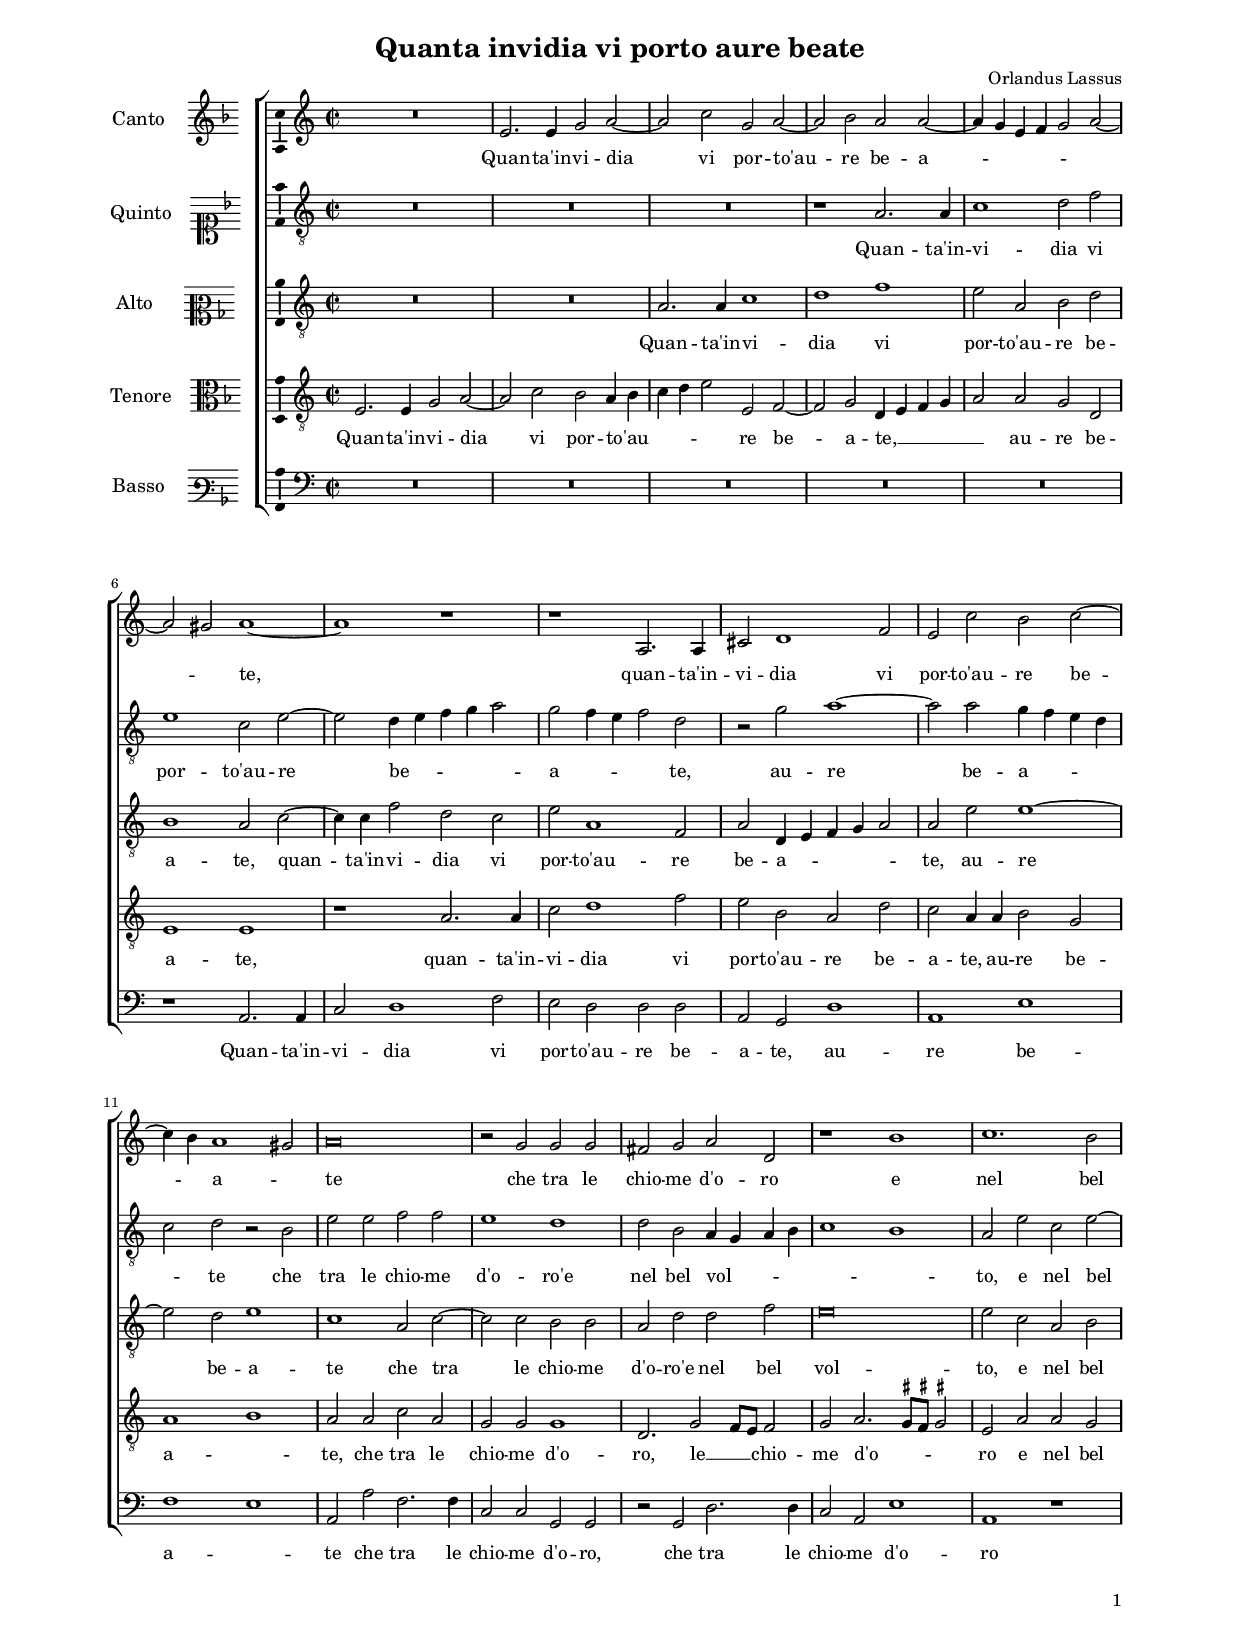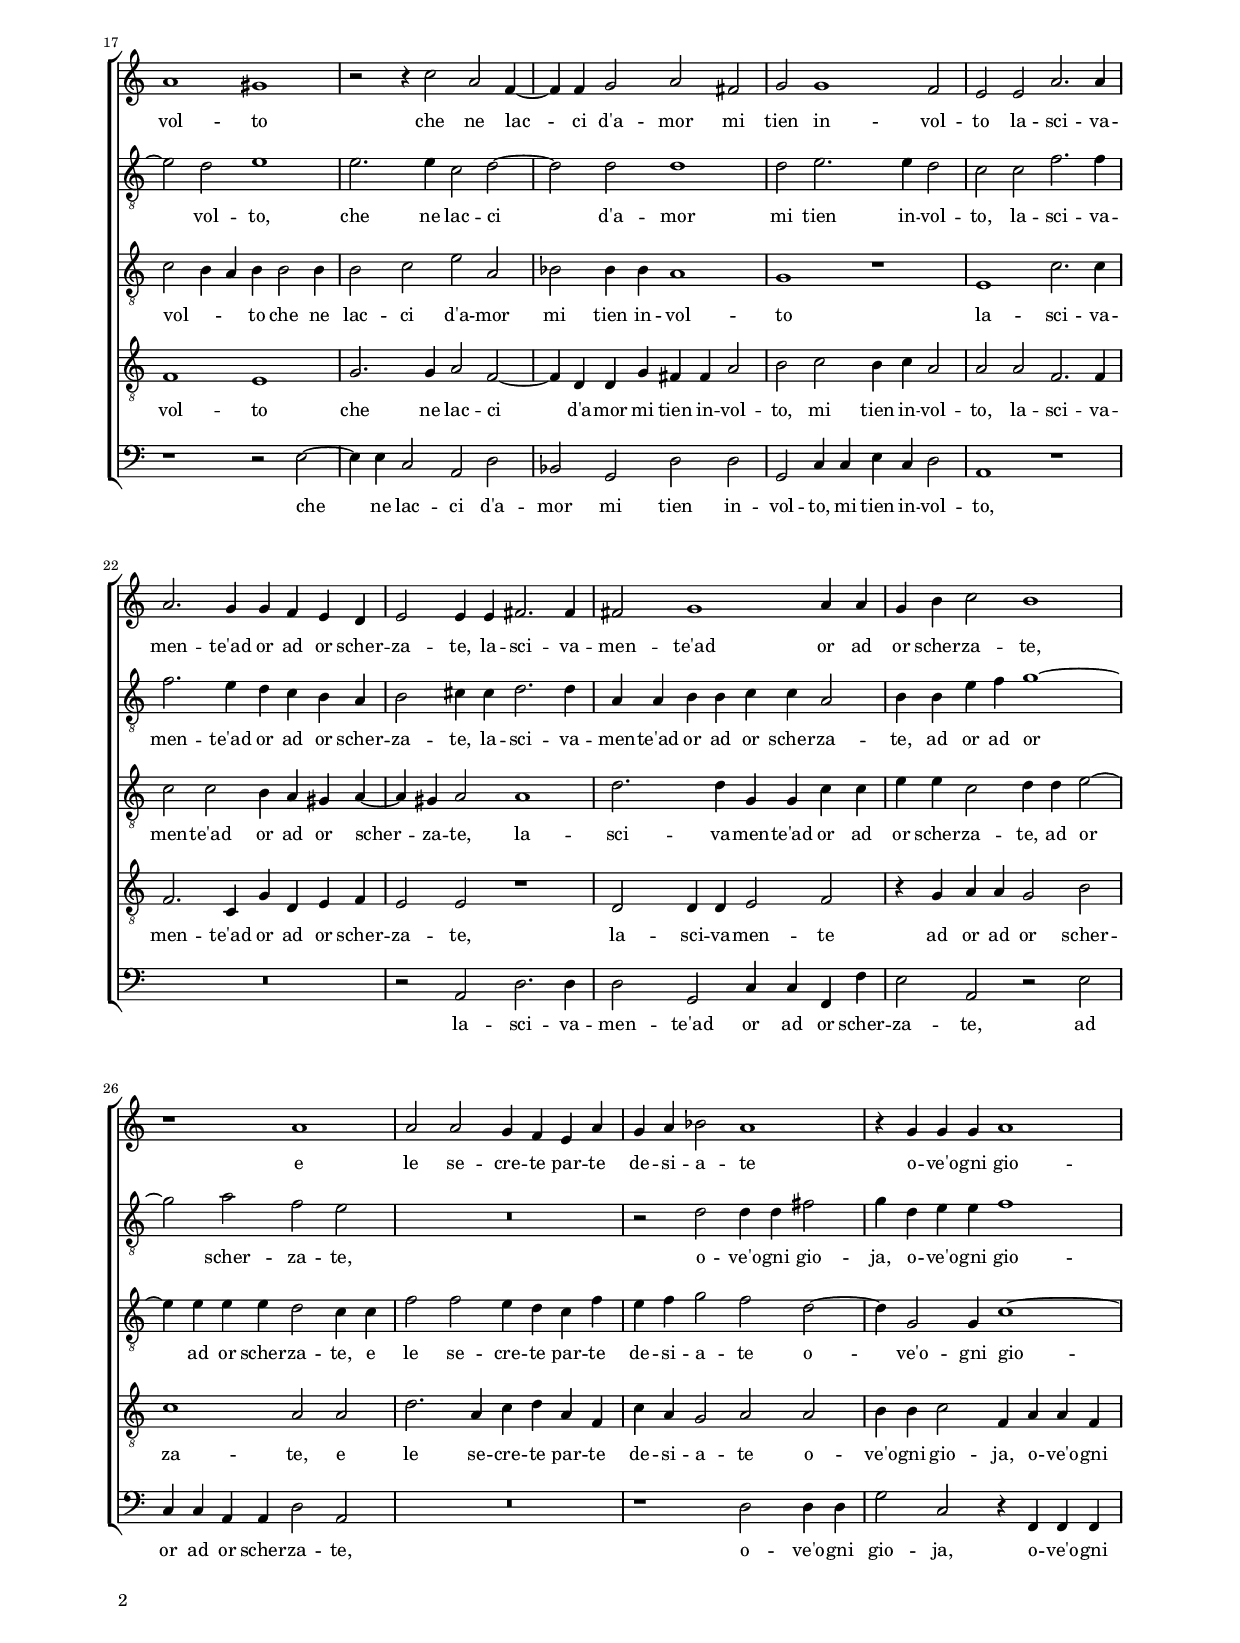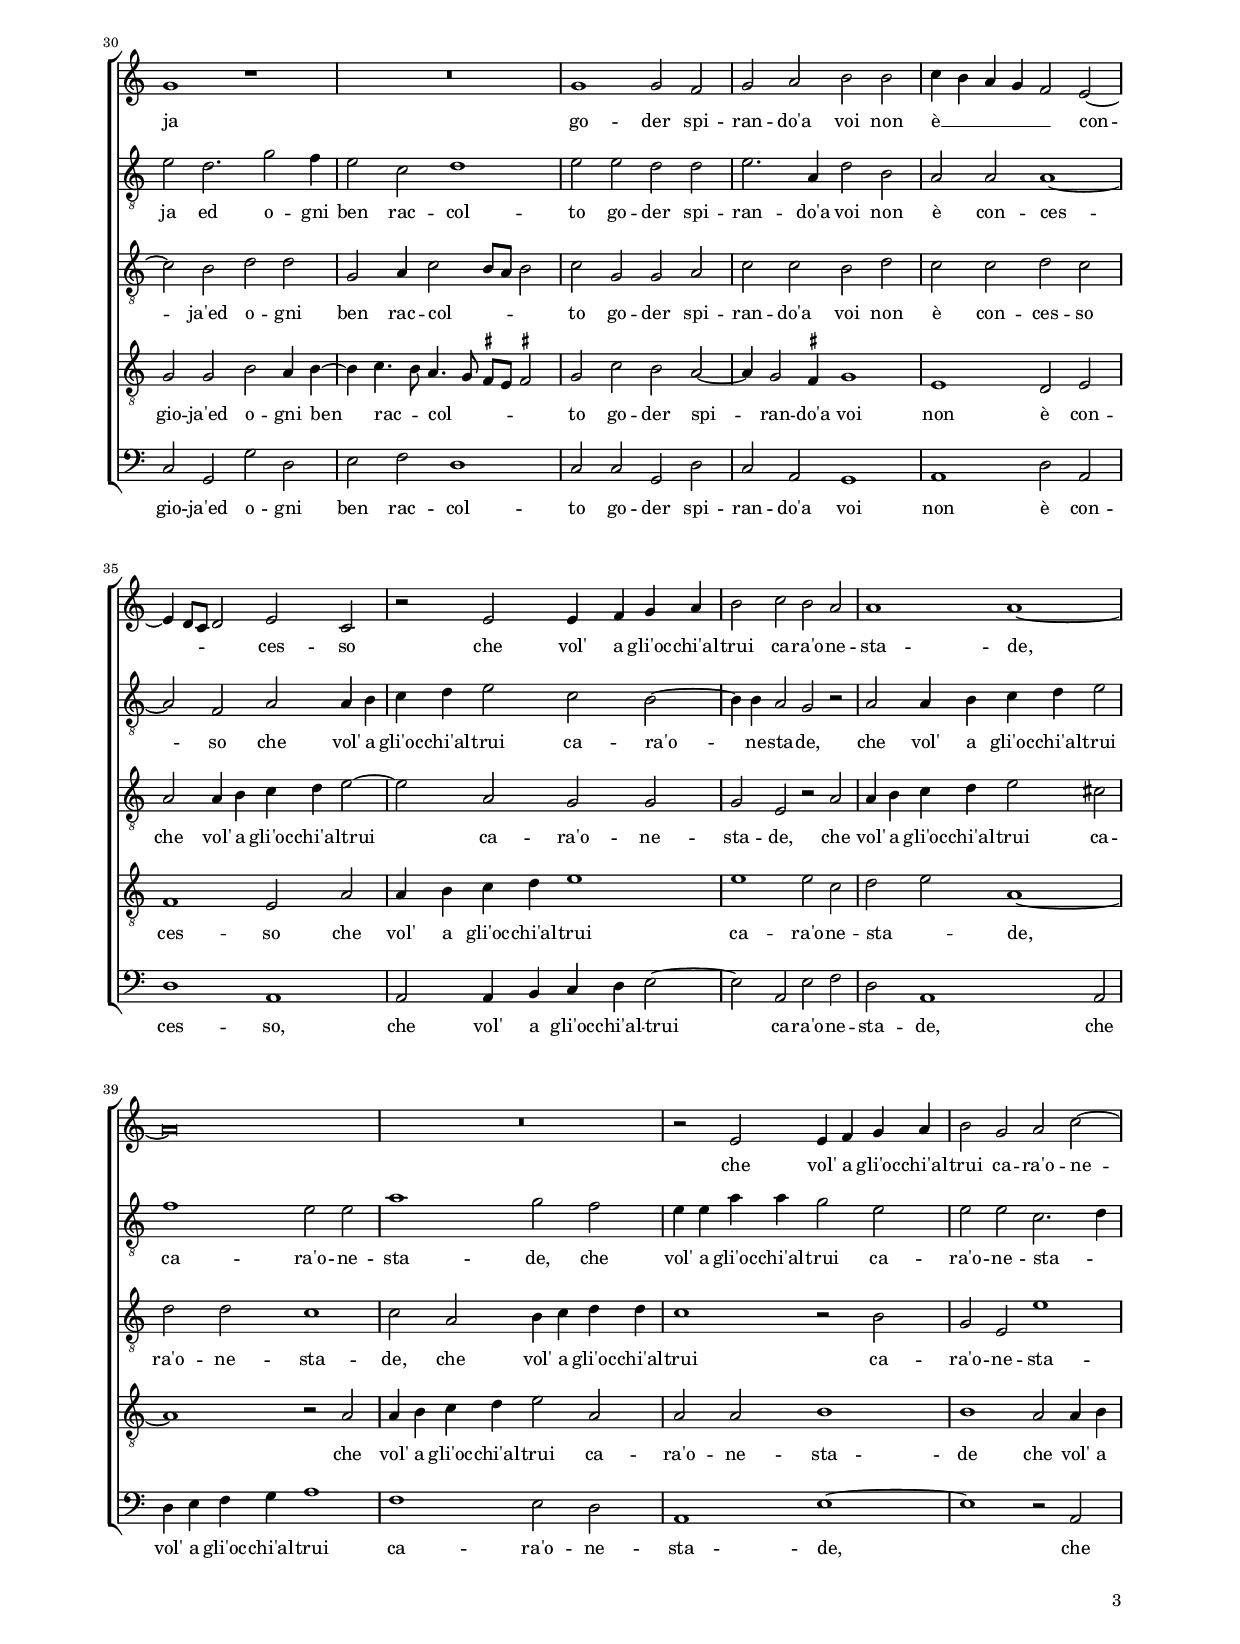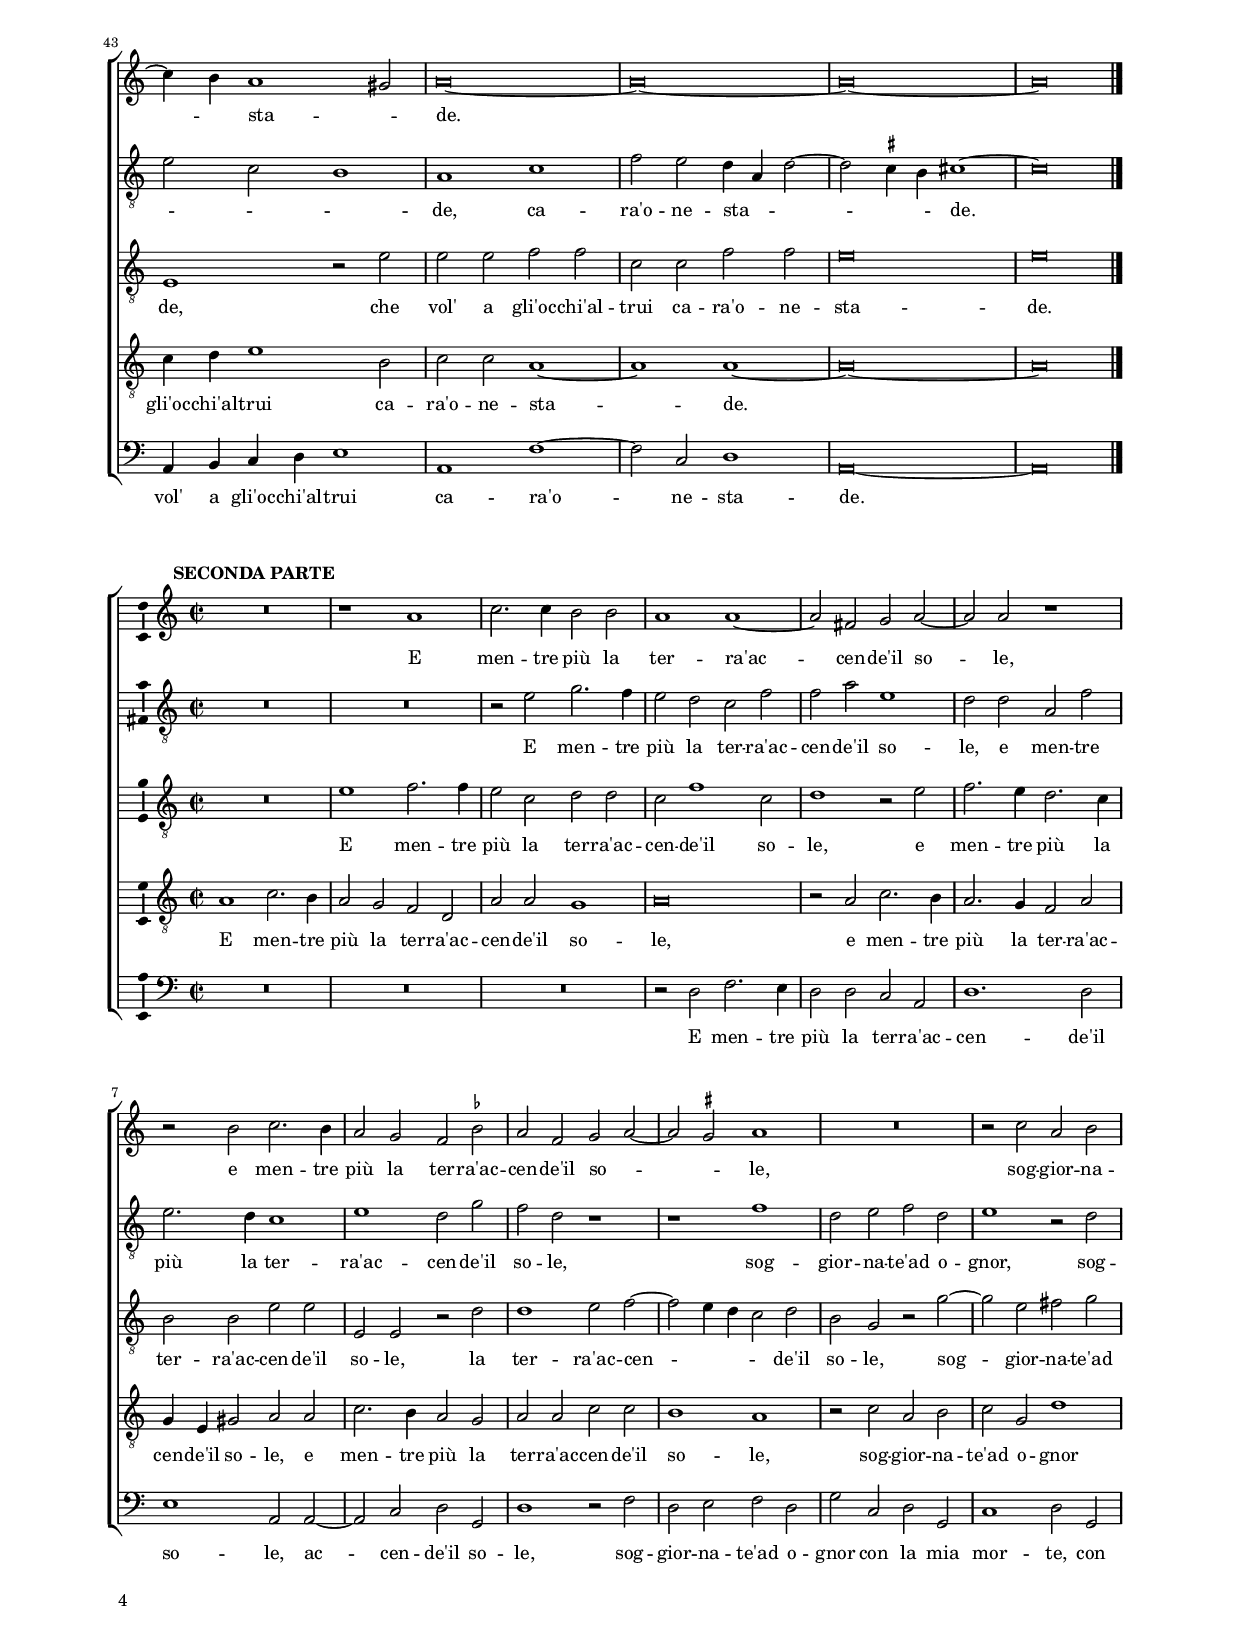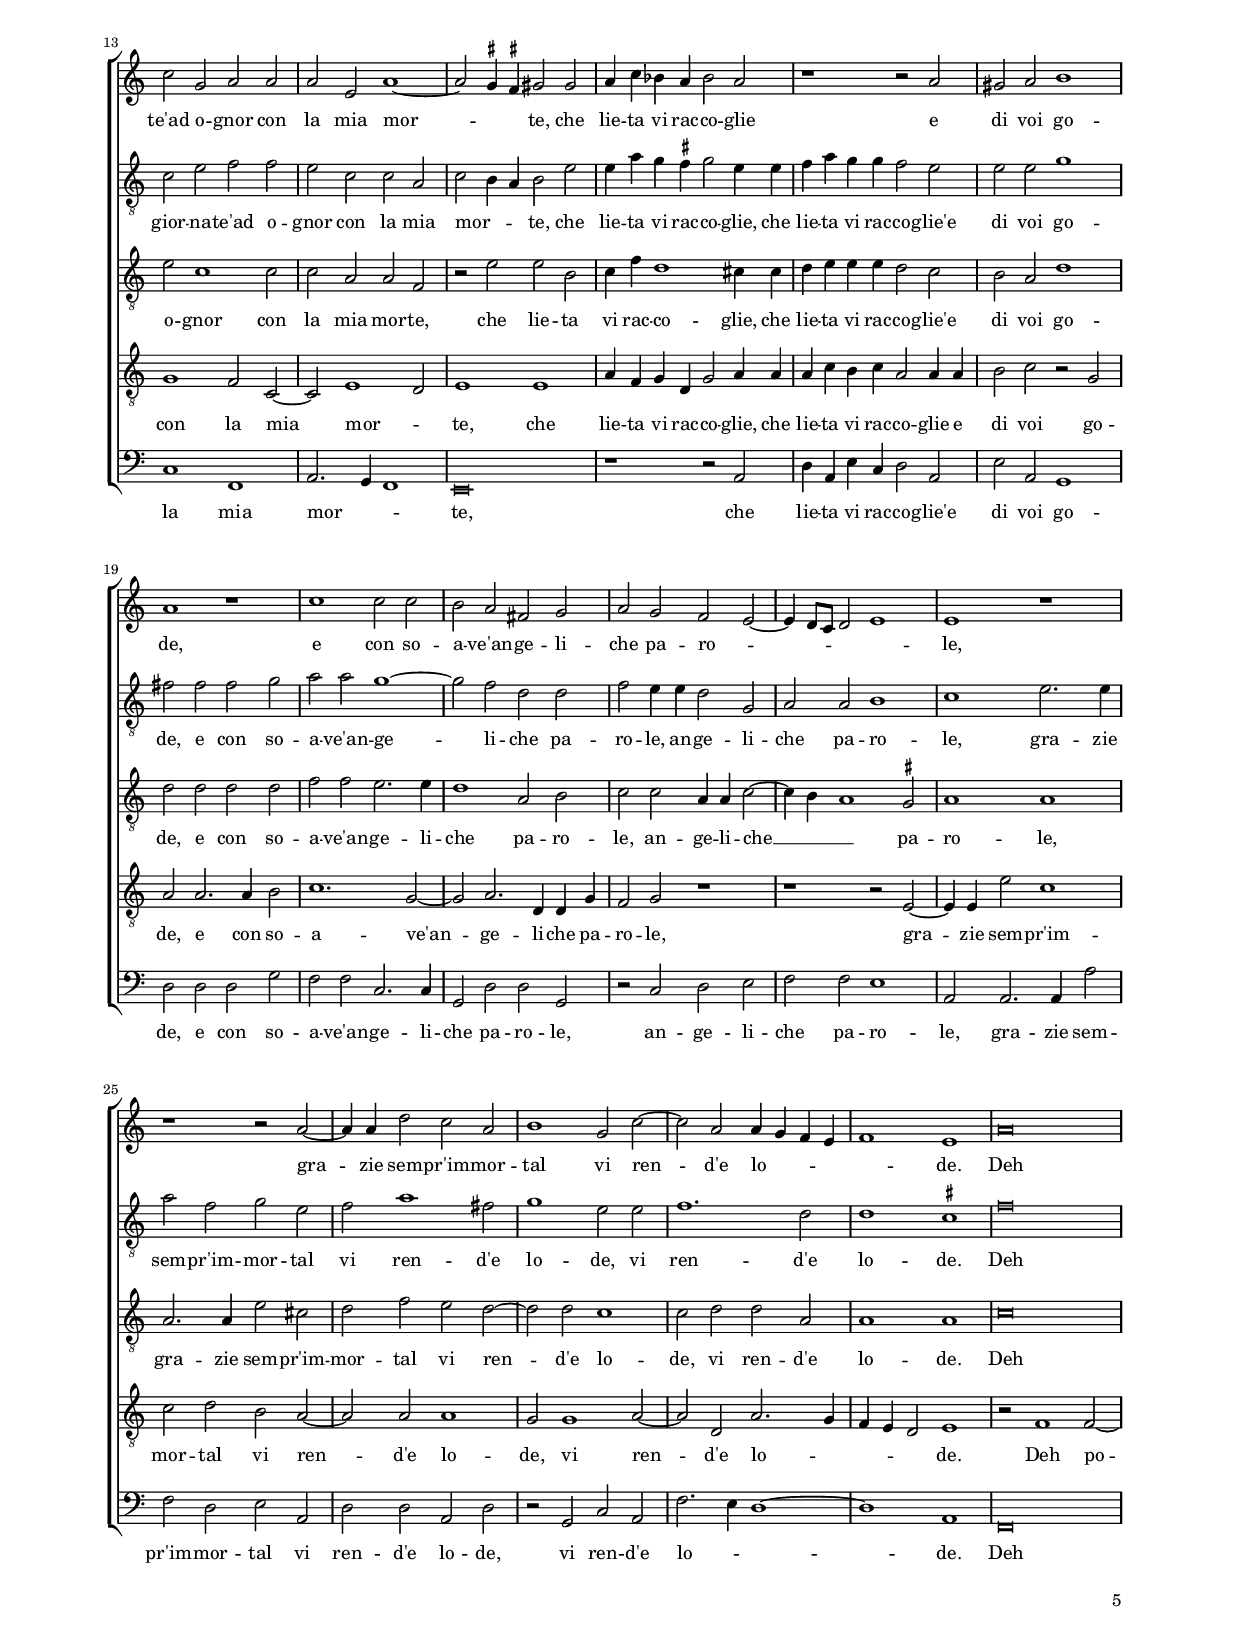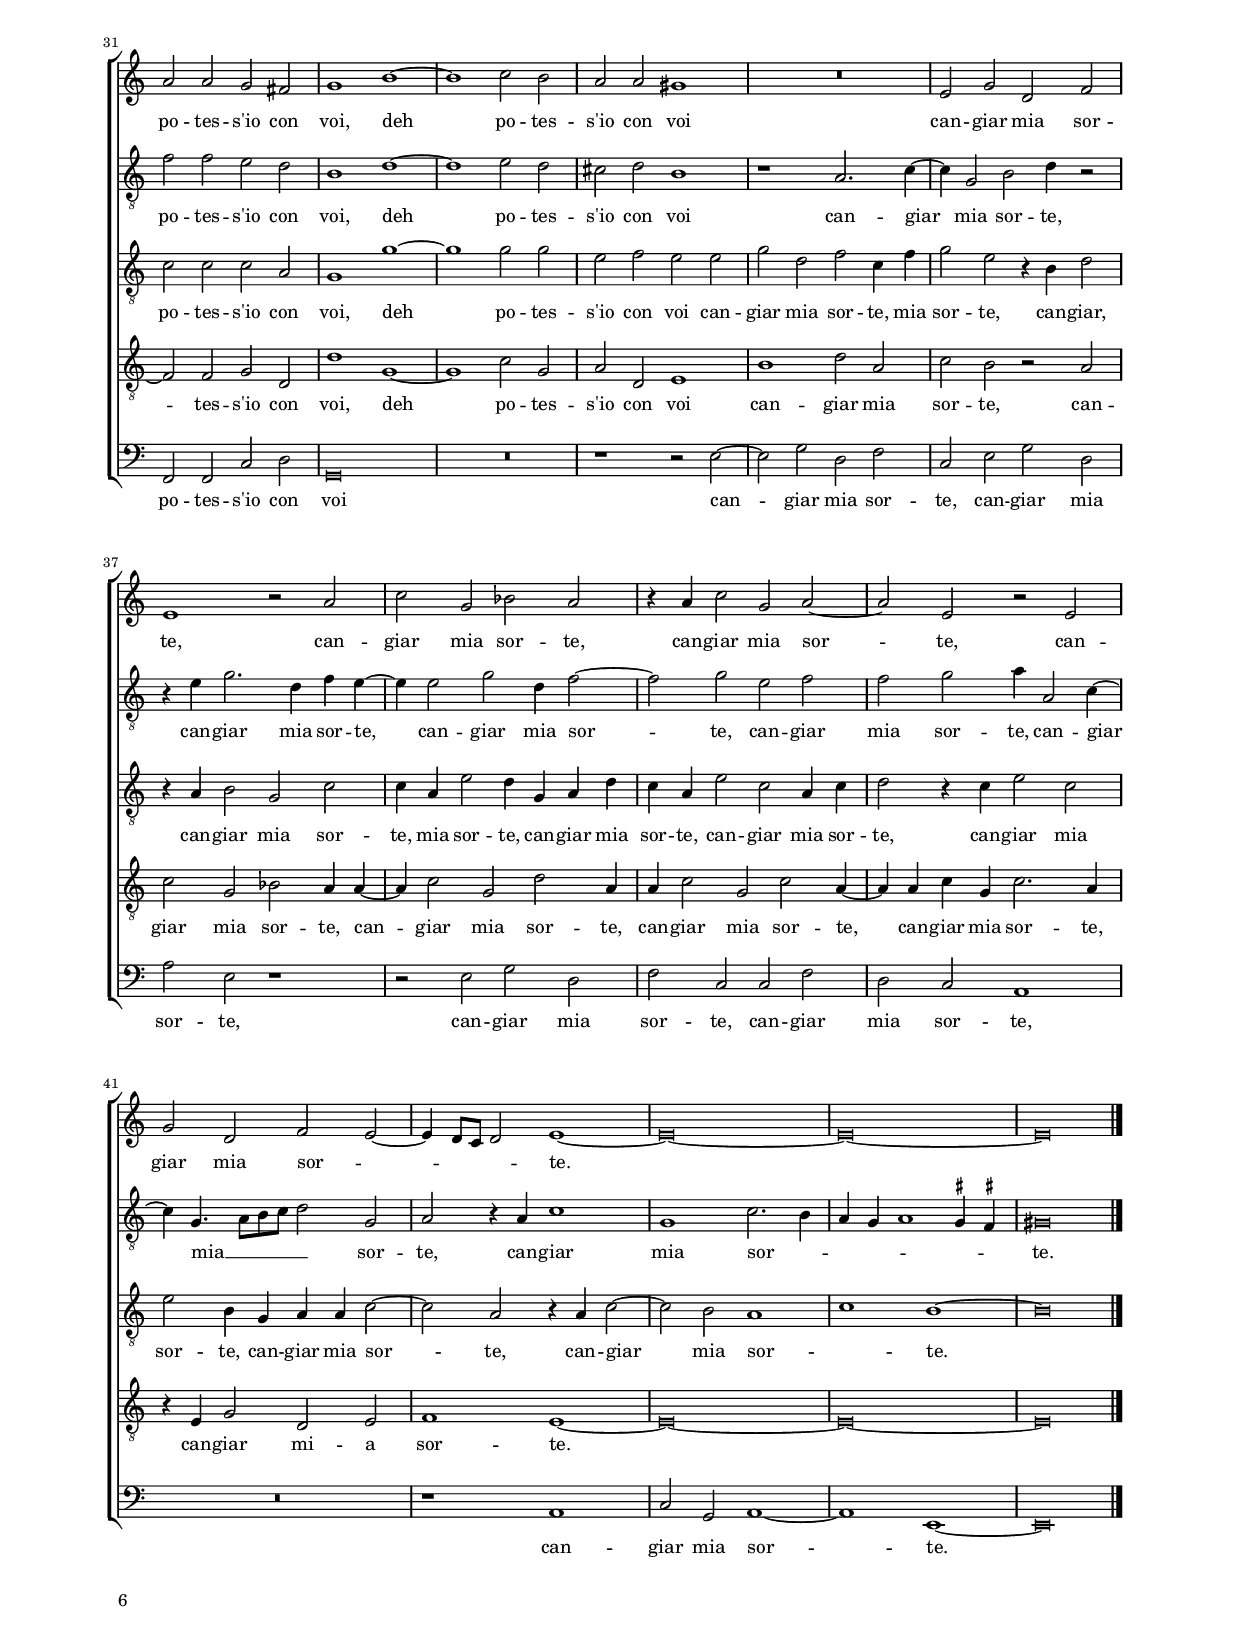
\header
{
  title="Quanta invidia vi porto aure beate"
  composer="Orlandus Lassus"
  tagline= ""
}

\version "2.24.1"
\language deutsch
#(set-global-staff-size 15)
% #(set-default-paper-size "letter")
#(ly:set-option 'point-and-click #f)

	
	ficta = { \once \set suggestAccidentals = ##t }
	
	forget = #(define-music-function (music) (ly:music?) #{
		\accidentalStyle forget
		$music
		\accidentalStyle default
		#})


\paper
	{
	top-margin = 1.8 \cm
	bottom-margin = 1.2 \cm
	left-margin = 2 \cm
	right-margin = 2 \cm
	ragged-bottom = ##f
	ragged-last-bottom = ##t
	print-page-number = ##f
	score-system-spacing = #'((basic-distance . 17) (minimum-distance . 14) (padding . 6) (strechability . 150))
	system-system-spacing = #'((basic-distance . 17) (minimum-distance . 14) (padding . 6) (strechability . 150))
	oddFooterMarkup=\markup   \fill-line { "" \fromproperty #'page:page-number-string }
	evenFooterMarkup=\markup  \fill-line { \fromproperty #'page:page-number-string "" }
	last-bottom-spacing = #'((basic-distance . 12) (minimum-distance . 7) (padding . 4))
%	systems-per-page = 3
%	page-count = 6
%	min-systems-per-page = 3
	}

global = {
	\key f \major
	\time 2/2 \set Score.measureLength = #(ly:make-moment 2/1)
	\set Score.tempoHideNote = ##t
	\tempo 2 = 90
	\skip 1*2*47 \bar "|."
	}
	

incipitcantus = \markup { \score {
	{
	\set Staff.instrumentName = \markup { \fontsize #1 "Canto" }
	\key f \major
	\clef violin
	s4 \bar ""
	}
	\layout  {
	raggedright = ##t
	indent = 1.6 \cm
	line-width = 2.4\cm
	\context { \Staff \remove Time_signature_engraver }
	\override Staff.Clef.Y-extent = #'(0 . 0)
	}} \hspace #1 }
      
      
incipitquintus = \markup { \score {
	{
	\set Staff.instrumentName = \markup { \fontsize #1 "Quinto" }
	\key f \major
	\clef soprano
	s4 \bar ""
	}
	\layout  {
	raggedright = ##t
	indent = 1.6 \cm
	line-width = 2.4\cm
	\context { \Staff \remove Time_signature_engraver }
	\override Staff.Clef.Y-extent = #'(0 . 0)
	}} \hspace #1 }

      
incipitaltus = \markup { \score {
	{
	\set Staff.instrumentName = \markup { \fontsize #1 "Alto" }
	\key f \major
	\clef mezzosoprano
	s4 \bar ""
	}
	\layout  {
	raggedright = ##t
	indent = 1.6 \cm
	line-width = 2.4\cm
	\context { \Staff \remove Time_signature_engraver }
	\override Staff.Clef.Y-extent = #'(0 . 0)
	}} \hspace #1 }


incipittenor = \markup { \score {
	{
	\set Staff.instrumentName = \markup { \fontsize #1 "Tenore" }
	\key f \major
	\clef alto
	s4 \bar ""
	}
	\layout  {
	raggedright = ##t
	indent = 1.6 \cm
	line-width = 2.4\cm
	\context { \Staff \remove Time_signature_engraver }
	\override Staff.Clef.Y-extent = #'(0 . 0)
	}} \hspace #1 }
      
      
incipitbassus = \markup { \score {
	{
	\set Staff.instrumentName = \markup { \fontsize #1 "Basso" }
	\key f \major
	\clef varbaritone
	s4 \bar ""
	}
	\layout  {
	raggedright = ##t
	indent = 1.6 \cm
	line-width = 2.4\cm
	\context { \Staff \remove Time_signature_engraver }
	\override Staff.Clef.Y-extent = #'(0 . 0)
	}} \hspace #1 }


cantus =  \relative c''
	{
	R\breve
	a2. a4 c2 d~
	d2 f c d~
	d2 e d d~
%5
	d4 c a b c2 d~ |
	d2 cis d1~
	d1 r
	r1 d,2. d4
	fis2 g1 b2
%10
	a2 f' e f~ |
	f4 e d1 cis2
	d\breve
	r2 c c c
	h2 c d g,
%15
	r1 e' |
	f1. e2
	d1 cis
	r2 r4 f2 d b4~
	b4 b c2 d h
%20
	c2 c1 b2 |
	a2 a d2. d4
	d2. c4 c b a g
	a2 a4 a h2. h4
	h2 c1 d4 d
%25
	c4 e f2 e1 |
	r1 d
	d2 d c4 b a d
	c4 d es2 d1
	r4 c c c d1
%30
	c1 r |
	R\breve
	c1 c2 b
	c2 d e e
	f4 e d c b2 a~
%35
	a4 g8 f g2 a f |
	r2 a a4 b c d
	e2 f e d
	d1 d~
	d\breve
%40
	R\breve |
	r2 a a4 b c d
	e2 c d f~
	f4 e d1 cis2
	d\breve~
%45
	d\breve~
	d\breve~
	d\breve |
	}


quintus =  \relative c''
	{
	R\breve
	R\breve
	R\breve
	r1 d,2. d4
%5
	f1 g2 b |
	a1 f2 a~
	a2 g4 a b c d2
	c2 b4 a b2 g
	r2 c d1~
%10
	d2 d c4 b a g |
	f2 g r e
	a2 a b b
	a1 g
	g2 e d4 c d e
%15
	f1 e |
	d2 a' f a~
	a2 g a1
	a2. a4 f2 g~
	g2 g g1
%20
	g2 a2. a4 g2 |
	f2 f b2. b4
	b2. a4 g f e d
	e2 fis4 fis g2. g4
	d4 d e e f f d2
%25
	e4 e a b c1~ |
	c2 d b a
	R\breve
	r2 g g4 g h2
	c4 g a a b1
%30
	a2 g2. c2 b4 |
	a2 f g1
	a2 a g g
	a2. d,4 g2 e
	d2 d d1~
%35
	d2 b d d4 e |
	f4 g a2 f e~
	e4 e d2 c r
	d2 d4 e f g a2
	b1 a2 a
%40
	d1 c2 b |
	a4 a d d c2 a
	a2 a f2. g4
	a2 f e1
	d1 f
%45
	b2 a g4 d g2~ |
	g2 \ficta fis4 e fis!1~
	fis\breve |
	}


altus =  \relative c'
	{
	R\breve
	R\breve
	d2. d4 f1
	g1 b
%5
	a2 d, e g |
	e1 d2 f~
	f4 f b2 g f
	a2 d,1 b2
	d2 g,4 a b c d2
%10
	d2 a' a1~ |
	a2 g a1
	f1 d2 f~
	f2 f e e
	d2 g g b
%15
	a\breve |
	a2 f d e
	f2 e4 d e e2 e4
	e2 f a d,
	es2 es4 es d1
%20
	c1 r |
	a1 f'2. f4
	f2 f e4 d cis d~
	d4 cis d2 d1
	g2. g4 c,4 c f f
%25
	a4 a f2 g4 g a2~ |
	a4 a a a g2 f4 f
	b2 b a4 g f b
	a4 b c2 b g~
	g4 c,2 c4 f1~
%30
	f2 e g g |
	c,2 d4 f2 e8 d e2
	f2 c c d
	f2 f e g
	f2 f g f
%35
	d2 d4 e f g a2~ |
	a2 d, c c
	c2 a r d
	d4 e f g a2 fis
	g2 g f1
%40
	f2 d e4 f g g |
	f1 r2 e
	c2 a a'1
	a,1 r2 a'
	a2 a b b
%45
	f2 f b b |
	a\breve
	a\breve |
	}


tenor  =  \relative c'
	{
	a2. a4 c2 d~
	d2 f e d4 e
	f4 g a2 a, b~
	b2 c g4 a b c
%5
	d2 d c g |
	a1 a
	r1 d2. d4
	f2 g1 b2
	a2 e d g
%10
	f2 d4 d e2 c |
	d1 e
	d2 d f d
	c2 c c1
	g2. c2 b8 a b2
%15
	c2 d2. \ficta cis8 \ficta h \ficta cis!2 |
	a2 d d c
	b1 a
	c2. c4 d2 b~
	b4 g g c h h d2
%20
	e2 f e4 f d2 |
	d2 d b2. b4
	b2. f4 c' g a b
	a2 a r1
	g2 g4 g a2 b
%25
	r4 c d d c2 e |
	f1 d2 d
	g2. d4 f g d b
	f'4 d c2 d d
	e4 e f2 b,4 d d b
%30
	c2 c e d4 e~ |
	e4 f4. e8 d4. c8 \ficta h[ a] \ficta h!2
	c2 f e d~
	d4 c2 \ficta h4 c1
	a1 g2 a
%35
	b1 a2 d |
	d4 e f g a1
	a1 a2 f
	g2 a d,1~
	d1 r2 d
%40
	d4 e f g a2 d, |
	d2 d e1
	e1 d2 d4 e
	f4 g a1 e2
	f2 f d1~
%45
	d1 d~ |
	d\breve~
	d\breve |
	}


bassus  =  \relative c
	{
	R\breve
	R\breve
	R\breve
	R\breve
%5
	R\breve |
	r1 d2. d4
	f2 g1 b2
	a2 g g g
	d2 c g'1
%10
	d1 a' |
	b1 a
	d,2 d' b2. b4
	f2 f c c
	r2 c g'2. g4
%15
	f2 d a'1 |
	d,1 r
	r1 r2 a'~
	a4 a f2 d g
	es2 c g' g
%20
	c,2 f4 f a f g2 |
	d1 r
	R\breve
	r2 d g2. g4
	g2 c, f4 f b, b'
%25
	a2 d, r a' |
	f4 f d d g2 d
	R\breve
	r1 g2 g4 g
	c2 f, r4 b, b b
%30
	f'2 c c' g |
	a2 b g1
	f2 f c g'
	f2 d c1
	d1 g2 d
%35
	g1 d |
	d2 d4 e f g a2~
	a2 d, a' b
	g2 d1 d2
	g4 a b c d1
%40
	b1 a2 g |
	d1 a'~
	a1 r2 d,
	d4 e f g a1
	d,1 b'~
%45
	b2 f g1 |
	d\breve~
	d\breve |
	}


lyricscantus = \lyricmode {
	Quan -- ta'in -- vi -- dia vi por -- to'au -- re be -- a -- _ _ _ _ _ _ te,
	quan -- ta'in -- vi -- dia vi por -- to'au -- re be -- _ a -- _ te
	che tra le chio -- me d'o -- ro e nel bel vol -- to
	che ne lac -- ci d'a -- mor mi tien in -- vol -- to
	la -- sci -- va -- men -- te'ad or ad or scher -- za -- te,
	la -- sci -- va -- men -- te'ad or ad or scher -- za -- te,
	e le se -- cre -- te par -- te de -- si -- a -- te
	o -- ve'o -- gni gio -- ja
	go -- der spi -- ran -- do'a voi non è __ _ _ _ _ сon -- _ _ _ ces -- so
	che vol' a gli'oc -- chi'al -- trui ca -- ra'o -- ne -- sta -- de,
	che vol' a gli'oc -- chi'al -- trui ca -- ra'o -- ne -- _ sta -- _ de.
	}


lyricsquintus = \lyricmode {
	Quan -- ta'in -- vi -- dia vi por -- to'au -- re be -- _ _ _ _ a -- _ _ _ te,
	au -- re be -- a -- _ _ _ _ te
	che tra le chio -- me d'o -- ro'e nel bel vol -- _ _ _ _ _ to,
	e nel bel vol -- to,
	che ne lac -- ci d'a -- mor mi tien in -- vol -- to,
	la -- sci -- va -- men -- te'ad or ad or scher -- za -- te,
	la -- sci -- va -- men -- te'ad or ad or scher -- za -- te,
	ad or ad or scher -- za -- te,
	o -- ve'o -- gni gio -- ja,
	o -- ve'o -- gni gio -- ja ed o -- gni ben rac -- col -- to
	go -- der spi -- ran -- do'a voi non è сon -- ces -- so
	che vol' a gli'oc -- chi'al -- trui ca -- ra'o -- ne -- sta -- de,
	che vol' a gli'oc -- chi'al -- trui ca -- ra'o -- ne -- sta -- de,
	che vol' a gli'oc -- chi'al -- trui ca -- ra'o -- ne -- sta -- _ _ _ _ de,
	ca -- ra'o -- ne -- sta -- _ _ _ _ de.
	}


lyricsaltus = \lyricmode {
	Quan -- ta'in -- vi -- dia vi por -- to'au -- re be -- a -- te,
	quan -- ta'in -- vi -- dia vi por -- to'au -- re be -- a -- _ _ _ _ te,
	au -- re be -- a -- te
	che tra le chio -- me d'o -- ro'e nel bel vol -- to,
	e nel bel vol -- _ _ to
	che ne lac -- ci d'a -- mor mi tien in -- vol -- to
	la -- sci -- va -- men -- te'ad or ad or scher -- za -- te,
	la -- sci -- va -- men -- te'ad or ad or scher -- za -- te,
	ad or ad or scher -- za -- te,
	e le se -- cre -- te par -- te de -- si -- a -- te
	o -- ve'o -- gni gio -- ja'ed o -- gni ben rac -- col -- _ _ _ to
	go -- der spi -- ran -- do'a voi non è сon -- ces -- so
	che vol' a gli'oc -- chi'al -- trui ca -- ra'o -- ne -- sta -- de,
	che vol' a gli'oc -- chi'al -- trui ca -- ra'o -- ne -- sta -- de,
	che vol' a gli'oc -- chi'al -- trui ca -- ra'o -- ne -- sta -- de,
	che vol' a gli'oc -- chi'al -- trui ca -- ra'o -- ne -- sta -- de.
	}


lyricstenor = \lyricmode {
	Quan -- ta'in -- vi -- dia vi por -- to'au -- _ _ _ _ re be -- a -- te, __ _ _ _ _
	au -- re be -- a -- te,
	quan -- ta'in -- vi -- dia vi por -- to'au -- re be -- a -- te,
	au -- re be -- a -- _ te,
	che tra le chio -- me d'o -- ro,
	le __ _ _ chio -- me d'o -- _ _ _ ro e nel bel vol -- to
	che ne lac -- ci d'a -- mor mi tien in -- vol -- to,
	mi tien in -- vol -- to,
	la -- sci -- va -- men -- te'ad or ad or scher -- za -- te,
	la -- sci -- va -- men -- te ad or ad or scher -- za -- te,
	e le se -- cre -- te par -- te de -- si -- a -- te
	o -- ve'o -- gni gio -- ja,
	o -- ve'o -- gni gio -- ja'ed o -- gni ben rac -- _ col -- _ _ _ _ to
	go -- der spi -- ran -- do'a voi non è сon -- ces -- so
	che vol' a gli'oc -- chi'al -- trui ca -- ra'o -- ne -- sta -- _ de,
	che vol' a gli'oc -- chi'al -- trui ca -- ra'o -- ne -- sta -- de
	che vol' a gli'oc -- chi'al -- trui ca -- ra'o -- ne -- sta -- de.
	}


lyricsbassus = \lyricmode {
	Quan -- ta'in -- vi -- dia vi por -- to'au -- re be -- a -- te,
	au -- re be -- a -- _ te
	che tra le chio -- me d'o -- ro,
	che tra le chio -- me d'o -- ro
	che ne lac -- ci d'a -- mor mi tien in -- vol -- to,
	mi tien in -- vol -- to,
	la -- sci -- va -- men -- te'ad or ad or scher -- za -- te,
	ad or ad or scher -- za -- te,
	o -- ve'o -- gni gio -- ja,
	o -- ve'o -- gni gio -- ja'ed o -- gni ben rac -- col -- to
	go -- der spi -- ran -- do'a voi non è сon -- ces -- so,
	che vol' a gli'oc -- chi'al -- trui ca -- ra'o -- ne -- sta -- de,
	che vol' a gli'oc -- chi'al -- trui ca -- ra'o -- ne -- sta -- de,
	che vol' a gli'oc -- chi'al -- trui ca -- ra'o -- ne -- sta -- de.
	}


\score
{  
	\transpose f c {
	\new ChoirStaff \with { \override StaffGrouper.staff-staff-spacing.basic-distance = #12 }
	<<

	\new Staff << \global
	\new Voice="v1" {
		\set Staff.instrumentName=\incipitcantus
		\set Staff.midiInstrument = "reed organ"
		\clef violin
		\cantus }
	\new Lyrics \lyricsto "v1" {\lyricscantus }
	>>


	\new Staff << \global
	\new Voice="v5" {
		\set Staff.instrumentName=\incipitquintus
		\set Staff.midiInstrument = "reed organ"
		\clef "G_8"
		\quintus}
	\new Lyrics \lyricsto "v5" {\lyricsquintus }
	>>


	\new Staff << \global
	\new Voice="v2" {
		\set Staff.instrumentName=\incipitaltus
		\set Staff.midiInstrument = "reed organ"
		\clef "G_8"
		\altus}
	\new Lyrics \lyricsto "v2" {\lyricsaltus }
	>>


	\new Staff << \global
	\new Voice="v3" {
		\set Staff.instrumentName=\incipittenor
		\set Staff.midiInstrument = "reed organ"
		\clef "G_8"
		\tenor }
	\new Lyrics \lyricsto "v3" {\lyricstenor }
	>>


	\new Staff << \global
	\new Voice="v4" {
		\set Staff.instrumentName=\incipitbassus
		\set Staff.midiInstrument = "reed organ"
		\clef bass
		\bassus }
	\new Lyrics \lyricsto "v4" {\lyricsbassus}
	>>

	>>
	} % transpose

	\layout
	{
	indent = 2.5 \cm
	\context { \Staff \override TimeSignature.break-visibility = #end-of-line-invisible }
	\context { \Lyrics \override VerticalAxisGroup.nonstaff-relatedstaff-spacing.padding = #1.4 }
%	\context { \Lyrics \override LyricText.font-size = #1 }
	\context { \Staff \consists Ambitus_engraver }
	\context { \Score \override BarNumber.padding = #2 }
	\context { \Voice \override NoteHead.style = #'baroque }
	}


\midi
	{
	\tempo 2 = 90
	}

}

%%%%%%%%%%%%%%%%%%%%  SECUNDA PARS %%%%%%%%%%%%%%%%%%%%


global = {
	\key f \major
	\time 2/2 \set Score.measureLength = #(ly:make-moment 2/1)
	\set Score.tempoHideNote = ##t
	\tempo 2 = 90
	\skip 1*2*45 \bar "|."
	}


cantus =  \relative c''
	{
	R\breve
	r1 d
	f2. f4 e2 e
	d1 d~
%5
	d2 h c d~ |
	d2 d r1
	r2 e f2. e4
	d2 c b \ficta es
	d2 b c d~
%10
	d2 \ficta cis d1 |
	R\breve
	r2 f d e
	f2 c d d
	d2 a d1~
%15
	d2 \ficta cis4 \ficta h cis!2 cis |
	d4 f es d es2 d
	r1 r2 d
	cis2 d e1
	d1 r
%20
	f1 f2 f |
	e2 d h c
	d2 c b a~
	a4 g8 f g2 a1
	a1 r
%25
	r1 r2 d~ |
	d4 d g2 f d
	e1 c2 f~
	f2 d d4 c b a
	b1 a
%30
	d\breve |
	d2 d c h
	c1 e~
	e1 f2 e
	d2 d cis1
%35
	R\breve |
	a2 c g b
	a1 r2 d
	f2 c es d
	r4 d f2 c d~
%40
	d2 a r a |
	c2 g b a~
	a4 g8 f g2 a1~
	a\breve~
	a\breve~
%45
	a\breve |
	}


quintus =  \relative c''
	{
	R\breve
	R\breve
	r2 a c2. b4
	a2 g f b
%5
	b2 d a1 |
	g2 g d b'
	a2. g4 f1
	a1 g2 c
	b2 g r1
%10
	r1 b |
	g2 a b g
	a1 r2 g
	f2 a b b
	a2 f f d
%15
	f2 e4 d e2 a |
	a4 d c \ficta h c2 a4 a
	b4 d c c b2 a
	a2 a c1
	h2 h h c
%20
	d2 d c1~ |
	c2 b g g
	b2 a4 a g2 c,
	d2 d e1
	f1 a2. a4
%25
	d2 b c a |
	b2 d1 h2
	c1 a2 a
	b1. g2
	g1 \ficta fis
%30
	b\breve |
	b2 b a g
	e1 g~
	g1 a2 g
	fis2 g e1
%35
	r1 d2. f4~ |
	f4 c2 e g4 r2
	r4 a c2. g4 b a~
	a4 a2 c g4 b2~
	b2 c a b
%40
	b2 c d4 d,2 f4~ |
	f4 c4. d8 e f g2 c,
	d2 r4 d f1
	c1 f2. e4
	d4 c d1 \ficta cis4 \ficta h
%45
	cis\breve |
	}


altus =  \relative c'
	{
	R\breve
	a'1 b2. b4
	a2 f g g
	f2 b1 f2
%5
	g1 r2 a |
	b2. a4 g2. f4
	e2 e a a
	a,2 a r g'
	g1 a2 b~
%10
	b2 a4 g f2 g |
	e2 c r2 c'~
	c2 a h c
	a2 f1 f2
	f2 d d b
%15
	r2 a' a e |
	f4 b g1 fis4 fis
	g4 a a a g2 f
	e2 d g1
	g2 g g g
%20
	b2 b a2. a4 |
	g1 d2 e
	f2 f d4 d f2~
	f4 e d1 \ficta cis2
	d1 d
%25
	d2. d4 a'2 fis |
	g2 b a g~
	g2 g f1
	f2 g g d
	d1 d
%30
	f\breve |
	f2 f f d
	c1 c'~
	c1 c2 c
	a2 b a a
%35
	c2 g b f4 b |
	c2 a r4 e g2
	r4 d e2 c f
	f4 d a'2 g4 c, d g
	f4 d a'2 f d4 f
%40
	g2 r4 f a2 f |
	a2 e4 c d d f2~
	f2 d r4 d f2~
	f2 e d1
	f1 e~
%45
	e\breve |
	}


tenor  =  \relative c'
	{
	d1 f2. e4
	d2 c b g
	d'2 d c1
	d\breve
%5
	r2 d f2. e4 |
	d2. c4 b2 d
	c4 a cis2 d d
	f2. e4 d2 c
	d2 d f f
%10
	e1 d |
	r2 f d e
	f2 c g'1
	c,1 b2 f~
	f2 a1 g2
%15
	a1 a |
	d4 b c g c2 d4 d
	d4 f e f d2 d4 d
	e2 f r c
	d2 d2. d4 e2
%20
	f1. c2~ |
	c2 d2. g,4 g c
	b2 c r1
	r1 r2 a~
	a4 a a'2 f1
%25
	f2 g e d~ |
	d2 d d1
	c2 c1 d2~
	d2 g, d'2. c4
	b4 a g2 a1
%30
	r2 b1 b2~ |
	b2 b c g
	g'1 c,~
	c1 f2 c
	d2 g, a1
%35
	e'1 g2 d |
	f2 e r d
	f2 c es d4 d~
	d4 f2 c g' d4
	d4 f2 c f d4~
%40
	d4 d f c f2. d4 |
	r4 a c2 g a
	b1 a~
	a\breve~
	a\breve~
%45
	a\breve |
	}


bassus  =  \relative c
	{
	R\breve
	R\breve
	R\breve
	r2 g' b2. a4
%5
	g2 g f d |
	g1. g2
	a1 d,2 d~
	d2 f g c,
	g'1 r2 b
%10
	g2 a b g |
	c2 f, g c,
	f1 g2 c,
	f1 b,
	d2. c4 b1
%15
	a\breve |
	r1 r2 d
	g4 d a' f g2 d
	a'2 d, c1
	g'2 g g c
%20
	b2 b f2. f4 |
	c2 g' g c,
	r2 f g a
	b2 b a1
	d,2 d2. d4 d'2
%25
	b2 g a d, |
	g2 g d g
	r2 c, f d
	b'2. a4 g1~
	g1 d
%30
	b\breve |
	b2 b f' g
	c,\breve
	R\breve
	r1 r2 a'~
%35
	a2 c g b |
	f2 a c g
	d'2 a r1
	r2 a c g
	b2 f f b
%40
	g2 f d1 |
	R\breve
	r1 d
	f2 c d1~
	d1 a~
%45
	a\breve |
	}


lyricscantus = \lyricmode {
	E men -- tre più la ter -- ra'ac -- cen -- de'il so -- le,
	e men -- tre più la ter -- ra'ac -- cen -- de'il so -- _ _ le,
	sog -- gior -- na -- te'ad o -- gnor con la mia mor -- _ _ te,
	che lie -- ta vi rac -- co -- glie e di voi go -- de,
	e con so -- a -- ve'an -- ge -- li -- che pa -- ro -- _ _ _ _ _ le,
	gra -- zie sem -- pr'im -- mor -- tal vi ren -- d'e lo -- _ _ _ _ de.
	Deh po -- tes -- s'io con voi,
	deh po -- tes -- s'io con voi can -- giar mia sor -- te,
	can -- giar mia sor -- te,
	can -- giar mia sor -- te,
	can -- giar mia sor -- _ _ _ _ te.
	}


lyricsquintus = \lyricmode {
	E men -- tre più la ter -- ra'ac -- cen -- de'il so -- le,
	e men -- tre più la ter -- ra'ac -- cen -- de'il so -- le,
	sog -- gior -- na -- te'ad o -- gnor,
	sog -- gior -- na -- te'ad o -- gnor con la mia mor -- _ _ te,
	che lie -- ta vi rac -- co -- glie,
	che lie -- ta vi rac -- co -- glie'e di voi go -- de,
	e con so -- a -- ve'an -- ge -- li -- che pa -- ro -- le,
	an -- ge -- li -- che pa -- ro -- le,
	gra -- zie sem -- pr'im -- mor -- tal vi ren -- d'e lo -- de,
	vi ren -- d'e lo -- de.
	Deh po -- tes -- s'io con voi,
	deh po -- tes -- s'io con voi
	can -- giar mia sor -- te,
	can -- giar mia sor -- te,
	can -- giar mia sor -- te,
	can -- giar mia sor -- te,
	can -- giar mia __ _ _ _ _ sor -- te,
	can -- giar mia sor -- _ _ _ _ _ _ te.
	}


lyricsaltus = \lyricmode {
	E men -- tre più la ter -- ra'ac -- cen -- de'il so -- le,
	e men -- tre più la ter -- ra'ac -- cen -- de'il so -- le,
	la ter -- ra'ac -- cen -- _ _ _ de'il so -- le,
	sog -- gior -- na -- te'ad o -- gnor con la mia mor -- te,
	che lie -- ta vi rac -- co -- glie,
	che lie -- ta vi rac -- co -- glie'e di voi go -- de,
	e con so -- a -- ve'an -- ge -- li -- che pa -- ro -- le,
	an -- ge -- li -- che __ _ _ pa -- ro -- le,
	gra -- zie sem -- pr'im -- mor -- tal vi ren -- d'e lo -- de,
	vi ren -- d'e lo -- de.
	Deh po -- tes -- s'io con voi,
	deh po -- tes -- s'io con voi can -- giar mia sor -- te,
	mia sor -- te,
	can -- giar,
	can -- giar mia sor -- te,
	mia sor -- te,
	can -- giar mia sor -- te,
	can -- giar mia sor -- te,
	can -- giar mia sor -- te,
	can -- giar mia sor -- te,
	can -- giar mia sor -- _ te.
	}


lyricstenor = \lyricmode {
	E men -- tre più la ter -- ra'ac -- cen -- de'il so -- le,
	e men -- tre più la ter -- ra'ac -- cen -- de'il so -- le,
	e men -- tre più la ter -- ra'ac -- cen -- de'il so -- le,
	sog -- gior -- na -- te'ad o -- gnor con la mia mor -- _ te,
	che lie -- ta vi rac -- co -- glie,
	che lie -- ta vi rac -- co -- glie e di voi go -- de,
	e con so -- a -- ve'an -- ge -- li -- che pa -- ro -- le,
	gra -- zie sem -- pr'im -- mor -- tal vi ren -- d'e lo -- de,
	vi ren -- d'e lo -- _ _ _ _ de.
	Deh po -- tes -- s'io con voi,
	deh po -- tes -- s'io con voi
	can -- giar mia sor -- te,
	can -- giar mia sor -- te,
	can -- giar mia sor -- te,
	can -- giar mia sor -- te,
	can -- giar mia sor -- te,
	can -- giar mi -- a sor -- te.
	}


lyricsbassus = \lyricmode {
	E men -- tre più la ter -- ra'ac -- cen -- de'il so -- le,
	ac -- cen -- de'il so -- le,
	sog -- gior -- na -- te'ad o -- gnor con la mia mor -- te,
	con la mia mor -- _ _ te,
	che lie -- ta vi rac -- co -- glie'e di voi go -- de,
	e con so -- a -- ve'an -- ge -- li -- che pa -- ro -- le,
	an -- ge -- li -- che pa -- ro -- le,
	gra -- zie sem -- pr'im -- mor -- tal vi ren -- d'e lo -- de,
	vi ren -- d'e lo -- _ _ de.
	Deh po -- tes -- s'io con voi
	can -- giar mia sor -- te,
	can -- giar mia sor -- te,
	can -- giar mia sor -- te,
	can -- giar mia sor -- te,
	can -- giar mia sor -- te.
	}


\score
	{  
	\transpose f c {
	\new ChoirStaff \with { \override StaffGrouper.staff-staff-spacing.basic-distance = #12 }
	<<

	\new Staff <<\global
	\new Voice="v1" {
	  %\set Staff.instrumentName=Cantus
		\set Staff.midiInstrument = "reed organ"
		\clef violin
		\cantus }
	\new Lyrics \lyricsto "v1" {\lyricscantus }
	>>


	\new Staff << \global
	\new Voice="v5" {
	  %\set Staff.instrumentName=Quintus
		\set Staff.midiInstrument = "reed organ"
		\clef "G_8"
		\quintus}
	\new Lyrics \lyricsto "v5" {\lyricsquintus }
	>>


	\new Staff << \global
	\new Voice="v2" {
	  %\set Staff.instrumentName=Altus
		\set Staff.midiInstrument = "reed organ"
		\clef "G_8"
		\altus}
	\new Lyrics \lyricsto "v2" {\lyricsaltus }
	>>


	\new Staff <<\global
	\new Voice="v3" {
	  %\set Staff.instrumentName=Tenor
		\set Staff.midiInstrument = "reed organ"
		\clef "G_8"
		\tenor }
	\new Lyrics \lyricsto "v3" {\lyricstenor }
	>>


	\new Staff <<\global
	\new Voice="v4" {
	  %\set Staff.instrumentName=Bassus
		\set Staff.midiInstrument = "reed organ"
		\clef bass
		\bassus }
	\new Lyrics \lyricsto "v4" {\lyricsbassus}
	>>
	
	>>
	} % transpose

	\layout
	{
	indent = 0 \cm
	\context { \Staff \override TimeSignature.break-visibility = #end-of-line-invisible }
	\context { \Lyrics \override VerticalAxisGroup.nonstaff-relatedstaff-spacing.padding = #1.4 }
%	\context { \Lyrics \override LyricText.font-size = #1 }
	\context { \Staff \consists Ambitus_engraver }
	\context { \Score \override BarNumber.padding = #2 }
	\context { \Voice \override NoteHead.style = #'baroque }
	}

	\header { piece = \markup { \raise #2 \hspace # 7 \bold "SECONDA PARTE"} }

\midi
	{
	\tempo 2 = 90
	}
	
}

% EOF
